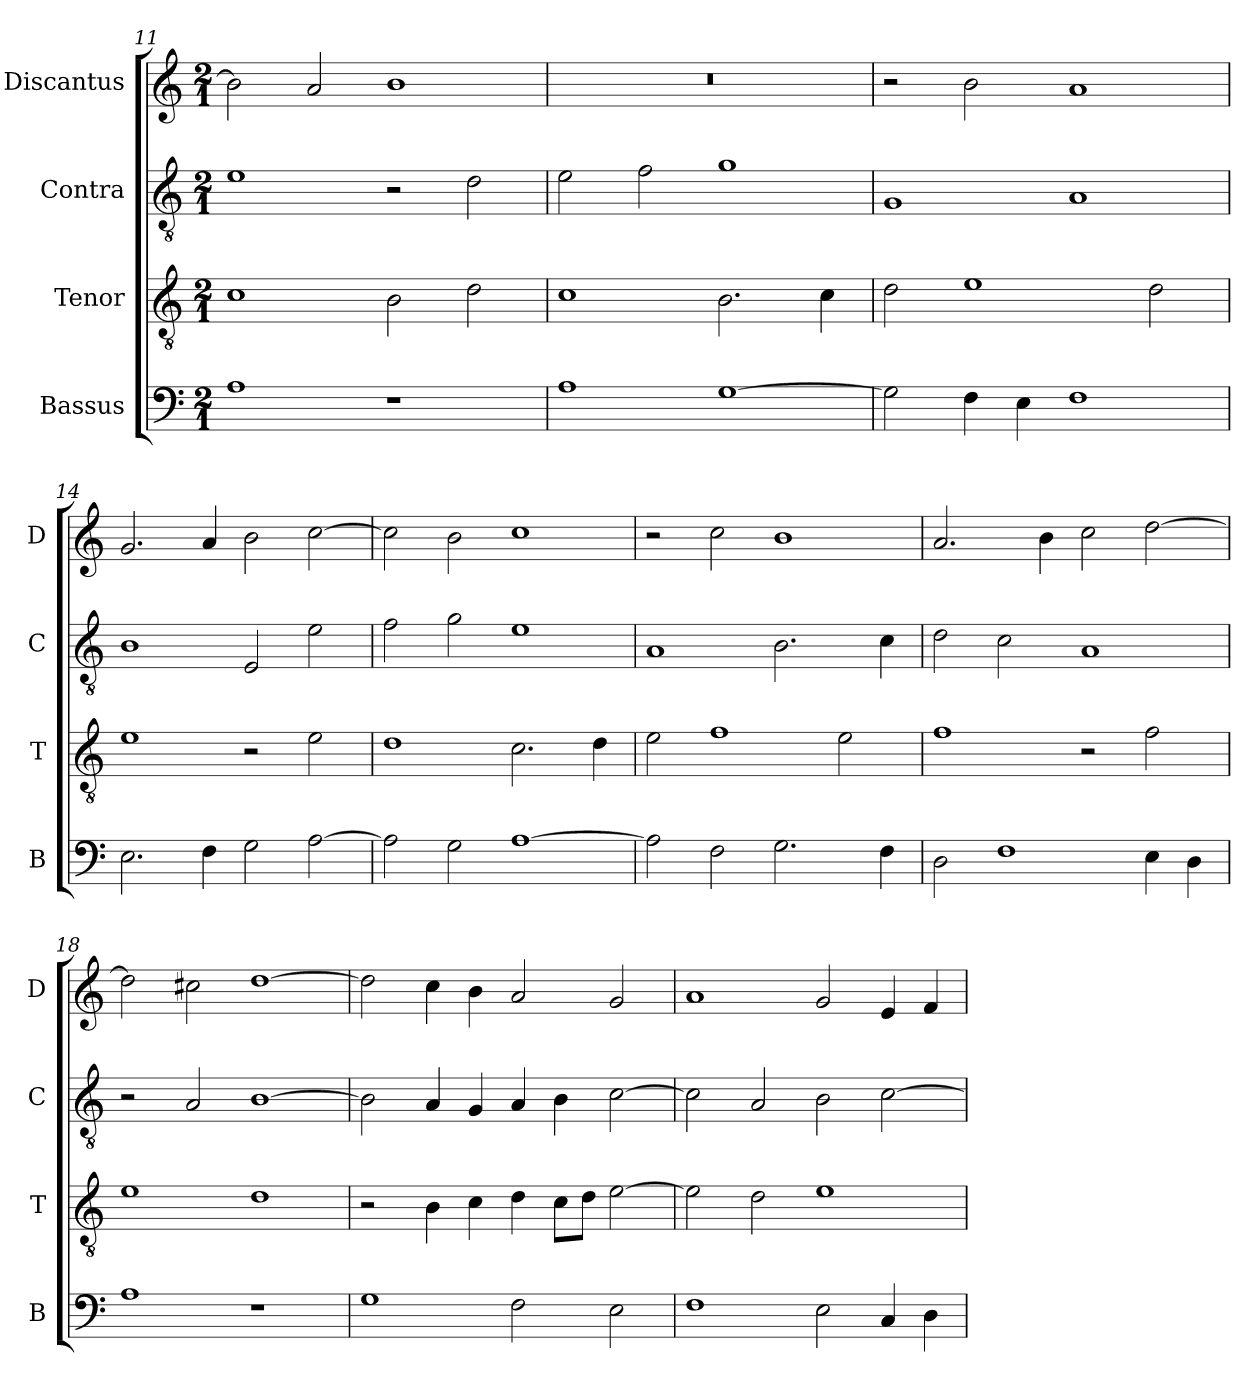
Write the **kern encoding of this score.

**kern	**kern	**kern	**kern
*part4	*part3	*part2	*part1
*staff4	*staff3	*staff2	*staff1
*I"Bassus	*I"Tenor	*I"Contra	*I"Discantus
*I'B	*I'T	*I'C	*I'D
*clefF4	*clefGv2	*clefGv2	*clefG2
*k[]	*k[]	*k[]	*k[]
*M2/1	*M2/1	*M2/1	*M2/1
=11	=11	=11	=11
1A	1c	1e	2b\]
.	.	.	2a/
1r	2B\	2r	1b
.	2d\	2d\	.
=12	=12	=12	=12
1A	1c	2e\	0r
.	.	2f\	.
[1G	2.B\	1g	.
.	4c\	.	.
=13	=13	=13	=13
2G\]	2d\	1G	2r
4F\	1e	.	2b\
4E\	.	.	.
1F	.	1A	1a
.	2d\	.	.
=14	=14	=14	=14
2.E\	1e	1B	2.g/
4F\	.	.	4a/
2G\	2r	2E/	2b\
[2A\	2e\	2e\	[2cc\
=15	=15	=15	=15
2A\]	1d	2f\	2cc\]
2G\	.	2g\	2b\
[1A	2.c\	1e	1cc
.	4d\	.	.
=16	=16	=16	=16
2A\]	2e\	1A	2r
2F\	1f	.	2cc\
2.G\	.	2.B\	1b
.	2e\	.	.
4F\	.	4c\	.
=17	=17	=17	=17
2D\	1f	2d\	2.a/
1F	.	2c\	.
.	.	.	4b\
.	2r	1A	2cc\
4E\	2f\	.	[2dd\
4D\	.	.	.
=18	=18	=18	=18
1A	1e	2r	2dd\]
.	.	2A/	2cc#X\
1r	1d	[1B	[1dd
=19	=19	=19	=19
1G	2r	2B\]	2dd\]
.	4B\	4A/	4cc\
.	4c\	4G/	4b\
2F\	4d\	4A/	2a/
.	8c\L	4B\	.
.	8d\J	.	.
2E\	[2e\	[2c\	2g/
=20	=20	=20	=20
1F	2e\]	2c\]	1a
.	2d\	2A/	.
2E\	1e	2B\	2g/
4C/	.	[2c\	4e/
4D\	.	.	4f/
=	=	=	=
*-	*-	*-	*-
